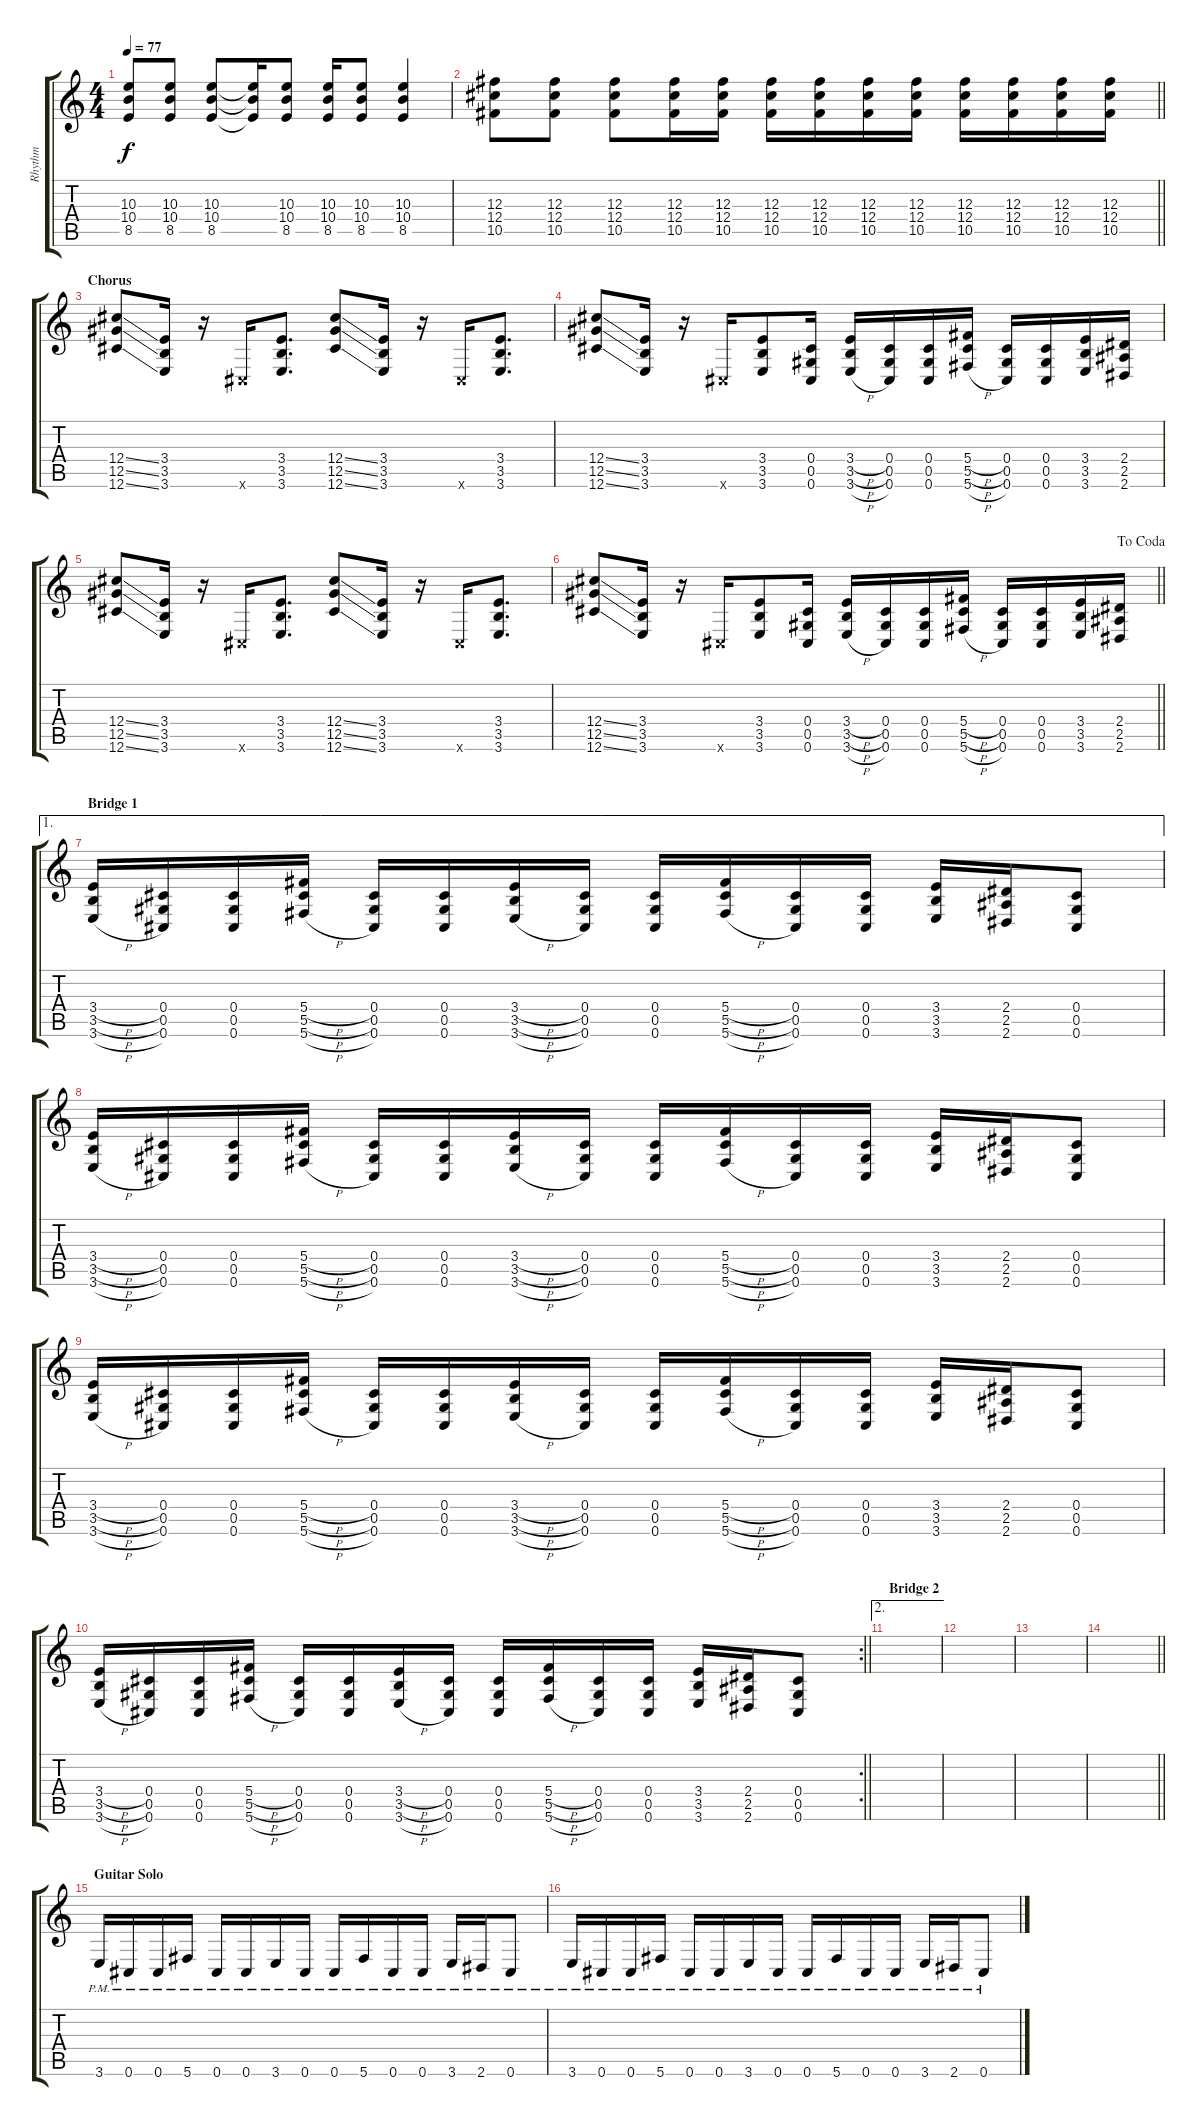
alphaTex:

\track ("Rhythm" "Rhythm") {instrument distortionguitar}
\staff {score tabs}
\tuning (Eb4 Bb3 Gb3 Db3 Ab2 Db2) {hide}
\ts (4 4)
\tempo 77
\clef g2
\ks c
(10.3 10.4 8.5).8{dy f} (10.3 10.4 8.5).8 (10.3 10.4 8.5).8 (10.3{t} 10.4{t} 8.5{t}).16 (10.3 10.4 8.5).8 (10.3 10.4 8.5).16 (10.3 10.4 8.5).8 (10.3 10.4 8.5).4 |
\barLineRight lightlight
(12.3 12.4 10.5).8 (12.3 12.4 10.5).8 (12.3 12.4 10.5).8 (12.3 12.4 10.5).16 (12.3 12.4 10.5).16 (12.3 12.4 10.5).16 (12.3 12.4 10.5).16 (12.3 12.4 10.5).16 (12.3 12.4 10.5).16 (12.3 12.4 10.5).16 (12.3 12.4 10.5).16 (12.3 12.4 10.5).16 (12.3 12.4 10.5).16 |
\section ("" "Chorus")
(12.4{ss} 12.5{ss} 12.6{ss}).8 (3.4 3.5 3.6).16 r.16 0.6{x}.16 (3.4 3.5 3.6).8{d} (12.4{ss} 12.5{ss} 12.6{ss}).8 (3.4 3.5 3.6).16 r.16 0.6{x}.16 (3.4 3.5 3.6).8{d} |
(12.4{ss} 12.5{ss} 12.6{ss}).8 (3.4 3.5 3.6).16 r.16 0.6{x}.16 (3.4 3.5 3.6).8 (0.4 0.5 0.6).16 (3.4{h} 3.5{h} 3.6{h}).16 (0.4 0.5 0.6).16 (0.4 0.5 0.6).16 (5.4{h} 5.5{h} 5.6{h}).16 (0.4 0.5 0.6).16 (0.4 0.5 0.6).16 (3.4 3.5 3.6).16 (2.4 2.5 2.6).16 |
(12.4{ss} 12.5{ss} 12.6{ss}).8 (3.4 3.5 3.6).16 r.16 0.6{x}.16 (3.4 3.5 3.6).8{d} (12.4{ss} 12.5{ss} 12.6{ss}).8 (3.4 3.5 3.6).16 r.16 0.6{x}.16 (3.4 3.5 3.6).8{d} |
\jump dacoda
\barLineRight lightlight
(12.4{ss} 12.5{ss} 12.6{ss}).8 (3.4 3.5 3.6).16 r.16 0.6{x}.16 (3.4 3.5 3.6).8 (0.4 0.5 0.6).16 (3.4{h} 3.5{h} 3.6{h}).16 (0.4 0.5 0.6).16 (0.4 0.5 0.6).16 (5.4{h} 5.5{h} 5.6{h}).16 (0.4 0.5 0.6).16 (0.4 0.5 0.6).16 (3.4 3.5 3.6).16 (2.4 2.5 2.6).16 |
\ae 1
\section ("" "Bridge 1")
(3.4{h} 3.5{h} 3.6{h}).16 (0.4 0.5 0.6).16 (0.4 0.5 0.6).16 (5.4{h} 5.5{h} 5.6{h}).16 (0.4 0.5 0.6).16 (0.4 0.5 0.6).16 (3.4{h} 3.5{h} 3.6{h}).16 (0.4 0.5 0.6).16 (0.4 0.5 0.6).16 (5.4{h} 5.5{h} 5.6{h}).16 (0.4 0.5 0.6).16 (0.4 0.5 0.6).16 (3.4 3.5 3.6).16 (2.4 2.5 2.6).16 (0.4 0.5 0.6).8 |
(3.4{h} 3.5{h} 3.6{h}).16 (0.4 0.5 0.6).16 (0.4 0.5 0.6).16 (5.4{h} 5.5{h} 5.6{h}).16 (0.4 0.5 0.6).16 (0.4 0.5 0.6).16 (3.4{h} 3.5{h} 3.6{h}).16 (0.4 0.5 0.6).16 (0.4 0.5 0.6).16 (5.4{h} 5.5{h} 5.6{h}).16 (0.4 0.5 0.6).16 (0.4 0.5 0.6).16 (3.4 3.5 3.6).16 (2.4 2.5 2.6).16 (0.4 0.5 0.6).8 |
(3.4{h} 3.5{h} 3.6{h}).16 (0.4 0.5 0.6).16 (0.4 0.5 0.6).16 (5.4{h} 5.5{h} 5.6{h}).16 (0.4 0.5 0.6).16 (0.4 0.5 0.6).16 (3.4{h} 3.5{h} 3.6{h}).16 (0.4 0.5 0.6).16 (0.4 0.5 0.6).16 (5.4{h} 5.5{h} 5.6{h}).16 (0.4 0.5 0.6).16 (0.4 0.5 0.6).16 (3.4 3.5 3.6).16 (2.4 2.5 2.6).16 (0.4 0.5 0.6).8 |
\rc 2
\barLineRight lightlight
(3.4{h} 3.5{h} 3.6{h}).16 (0.4 0.5 0.6).16 (0.4 0.5 0.6).16 (5.4{h} 5.5{h} 5.6{h}).16 (0.4 0.5 0.6).16 (0.4 0.5 0.6).16 (3.4{h} 3.5{h} 3.6{h}).16 (0.4 0.5 0.6).16 (0.4 0.5 0.6).16 (5.4{h} 5.5{h} 5.6{h}).16 (0.4 0.5 0.6).16 (0.4 0.5 0.6).16 (3.4 3.5 3.6).16 (2.4 2.5 2.6).16 (0.4 0.5 0.6).8 |
\ae 2
\section ("" "Bridge 2")
|
|
|
\barLineRight lightlight
|
\section ("" "Guitar Solo")
3.6{pm}.16{volume 10 instrument distortionguitar} 0.6{pm}.16 0.6{pm}.16 5.6{pm}.16 0.6{pm}.16 0.6{pm}.16 3.6{pm}.16 0.6{pm}.16 0.6{pm}.16 5.6{pm}.16 0.6{pm}.16 0.6{pm}.16 3.6{pm}.16 2.6{pm}.16 0.6{pm}.8 |
3.6{pm}.16 0.6{pm}.16 0.6{pm}.16 5.6{pm}.16 0.6{pm}.16 0.6{pm}.16 3.6{pm}.16 0.6{pm}.16 0.6{pm}.16 5.6{pm}.16 0.6{pm}.16 0.6{pm}.16 3.6{pm}.16 2.6{pm}.16 0.6{pm}.8
